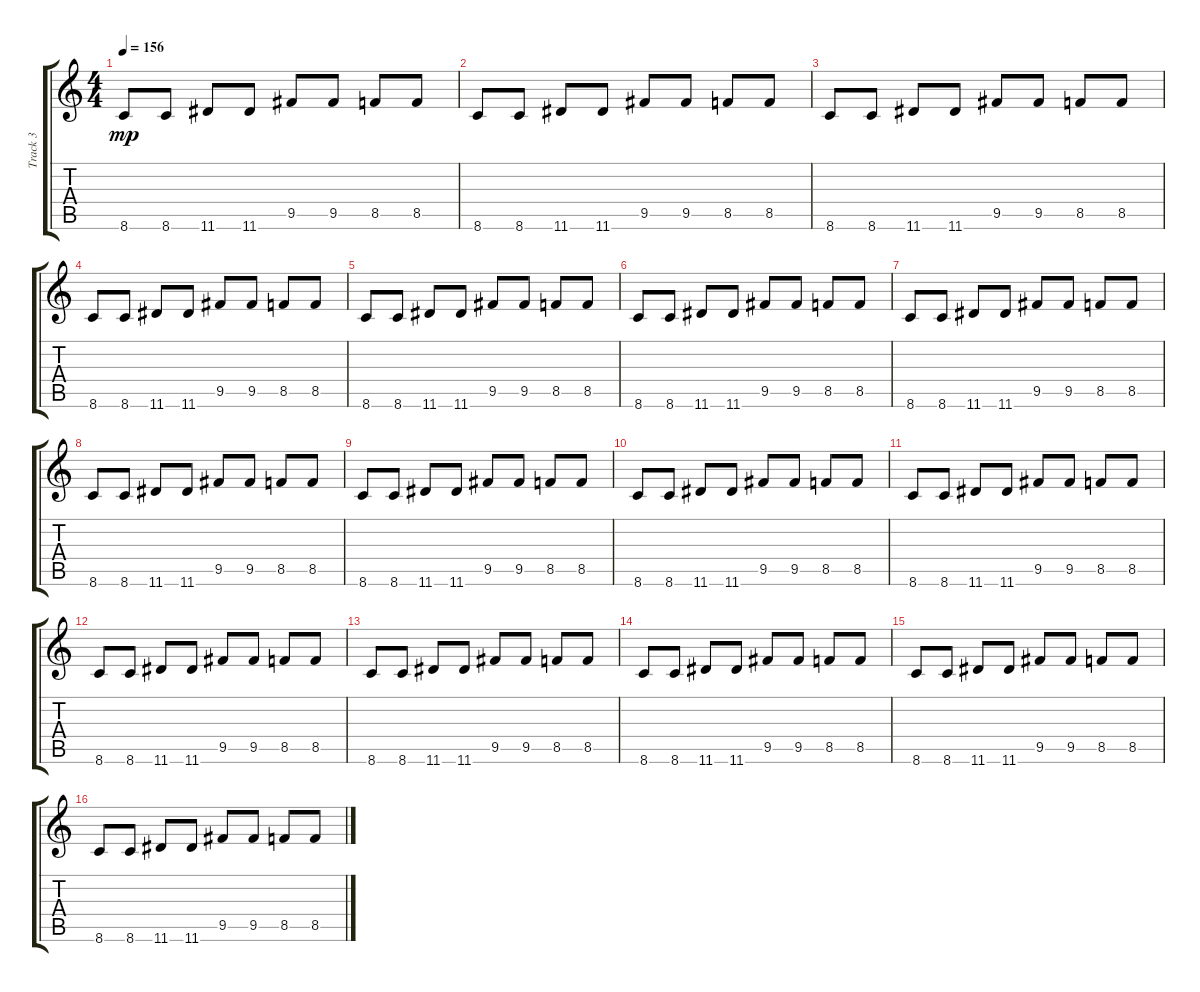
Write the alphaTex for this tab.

\track ("Track 3" "Track 3") {instrument overdrivenguitar}
\staff {score tabs}
\tuning (E4 B3 G3 D3 A2 E2) {hide}
\ts (4 4)
\tempo 156
\clef g2
\ks c
8.6.8{dy mp} 8.6.8 11.6.8 11.6.8 9.5.8 9.5.8 8.5.8 8.5.8 |
8.6.8 8.6.8 11.6.8 11.6.8 9.5.8 9.5.8 8.5.8 8.5.8 |
8.6.8 8.6.8 11.6.8 11.6.8 9.5.8 9.5.8 8.5.8 8.5.8 |
8.6.8 8.6.8 11.6.8 11.6.8 9.5.8 9.5.8 8.5.8 8.5.8 |
8.6.8 8.6.8 11.6.8 11.6.8 9.5.8 9.5.8 8.5.8 8.5.8 |
8.6.8 8.6.8 11.6.8 11.6.8 9.5.8 9.5.8 8.5.8 8.5.8 |
8.6.8 8.6.8 11.6.8 11.6.8 9.5.8 9.5.8 8.5.8 8.5.8 |
8.6.8 8.6.8 11.6.8 11.6.8 9.5.8 9.5.8 8.5.8 8.5.8 |
8.6.8 8.6.8 11.6.8 11.6.8 9.5.8 9.5.8 8.5.8 8.5.8 |
8.6.8 8.6.8 11.6.8 11.6.8 9.5.8 9.5.8 8.5.8 8.5.8 |
8.6.8 8.6.8 11.6.8 11.6.8 9.5.8 9.5.8 8.5.8 8.5.8 |
8.6.8 8.6.8 11.6.8 11.6.8 9.5.8 9.5.8 8.5.8 8.5.8 |
8.6.8 8.6.8 11.6.8 11.6.8 9.5.8 9.5.8 8.5.8 8.5.8 |
8.6.8 8.6.8 11.6.8 11.6.8 9.5.8 9.5.8 8.5.8 8.5.8 |
8.6.8 8.6.8 11.6.8 11.6.8 9.5.8 9.5.8 8.5.8 8.5.8 |
8.6.8 8.6.8 11.6.8 11.6.8 9.5.8 9.5.8 8.5.8 8.5.8
